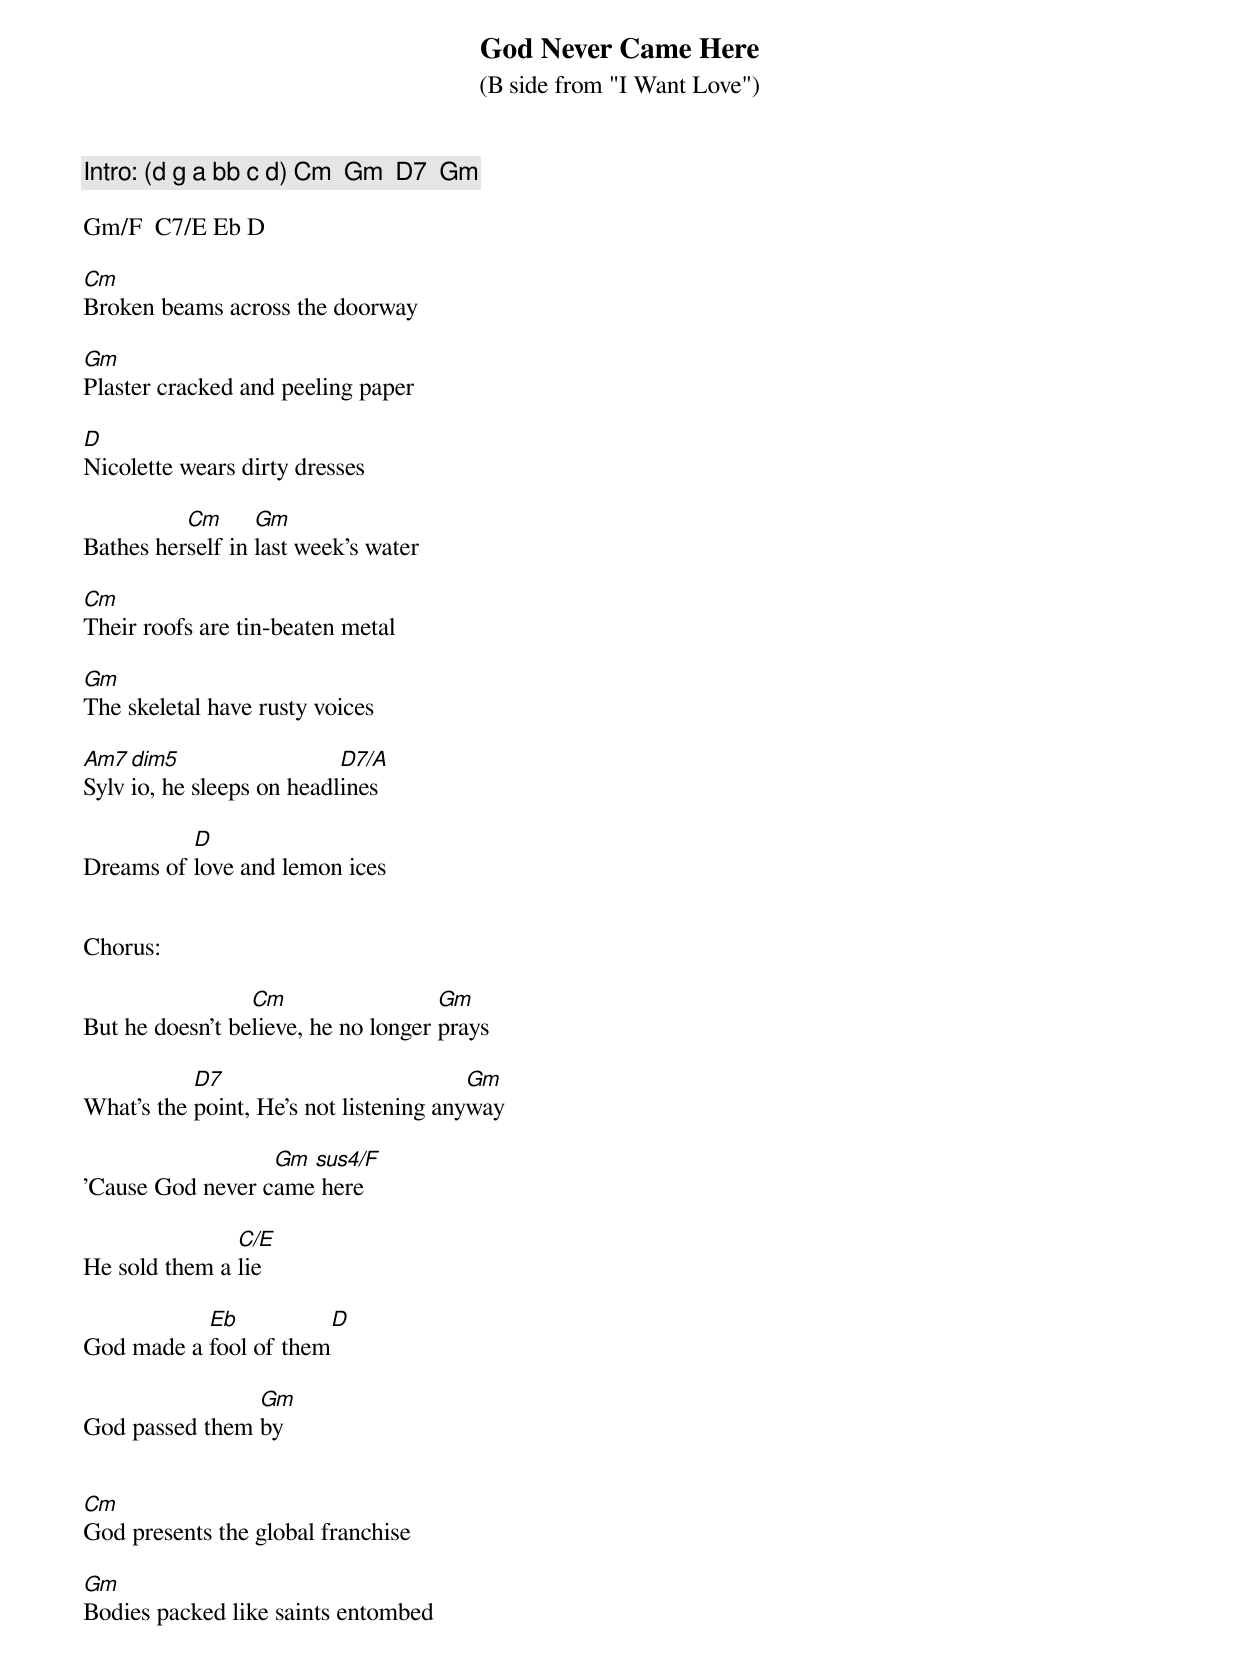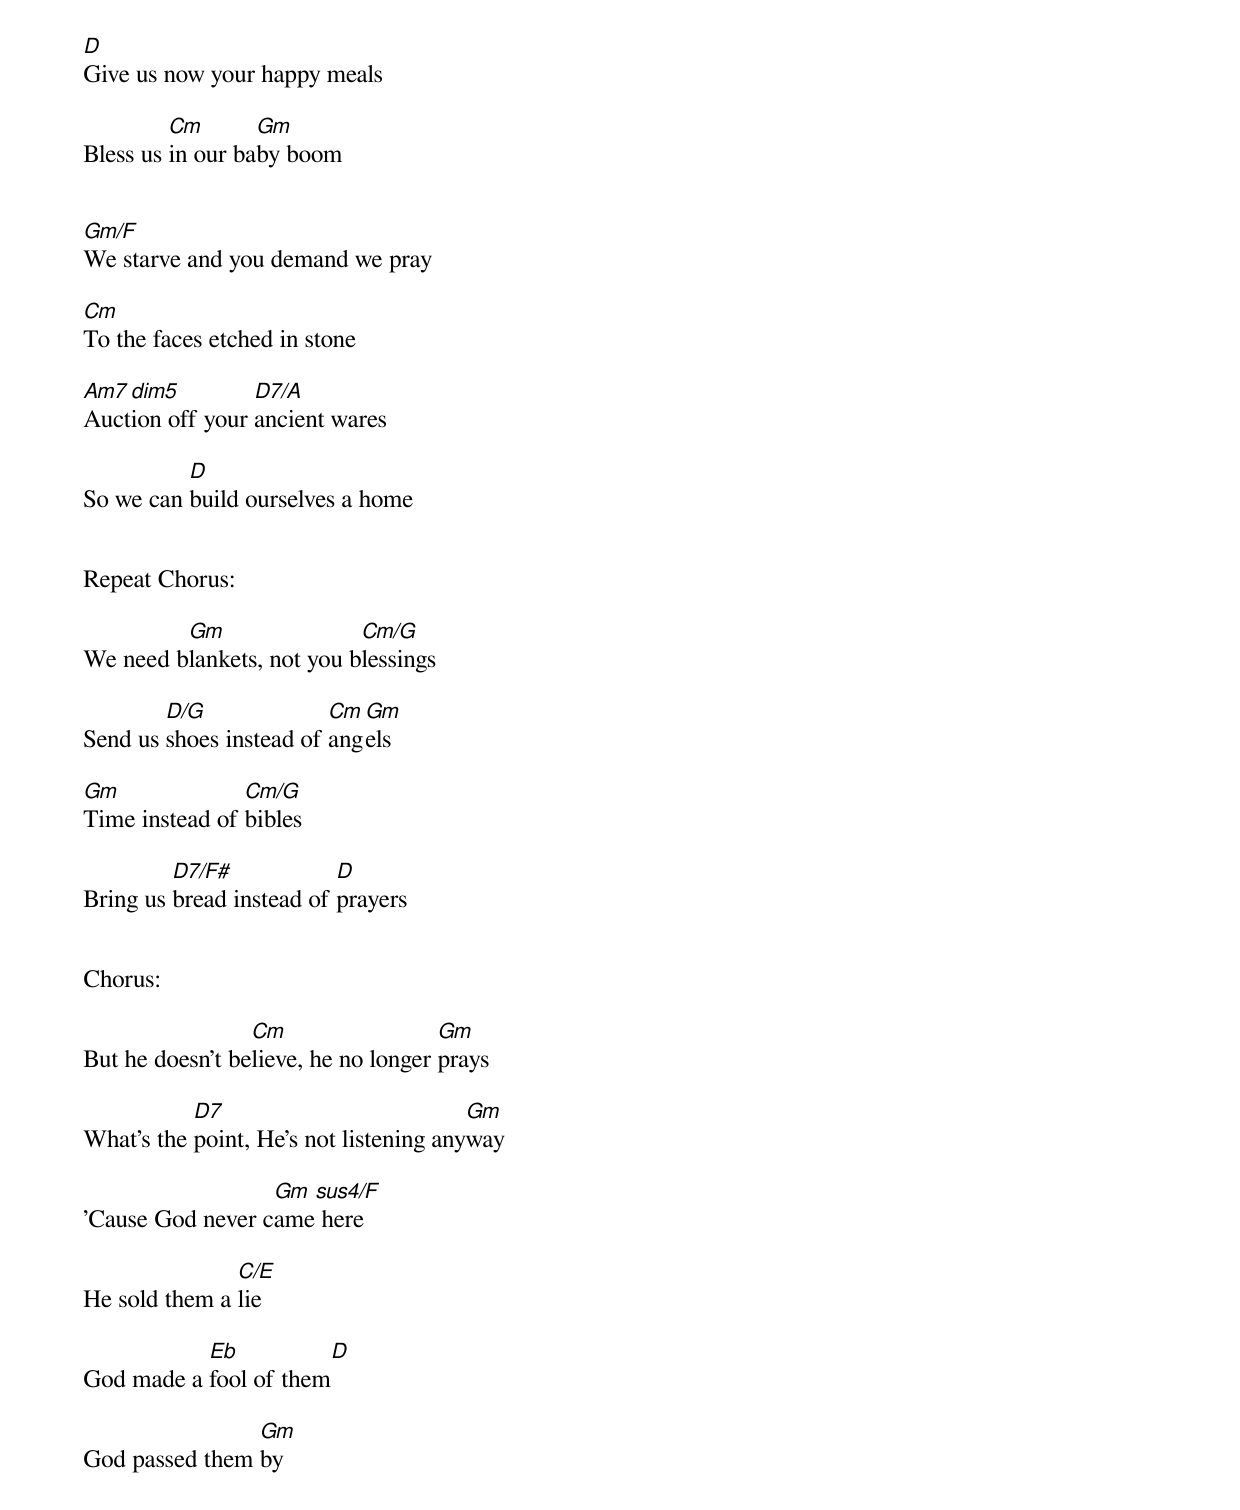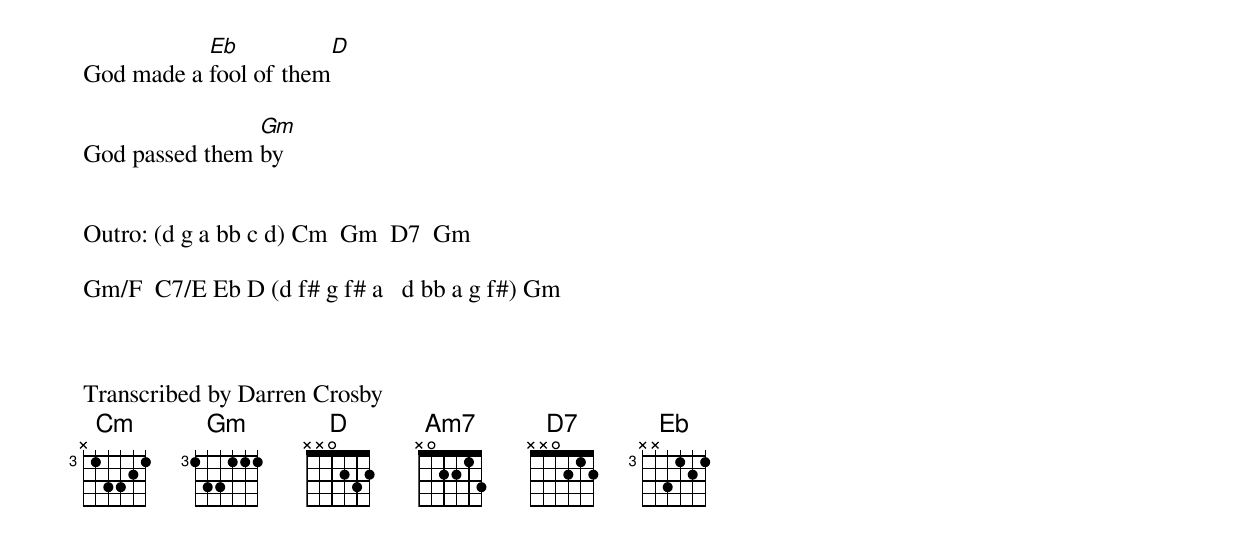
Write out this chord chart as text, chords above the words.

God Never Came Here
(B side from "I Want Love")

Intro: (d g a bb c d) Cm  Gm  D7  Gm

Gm/F  C7/E Eb D

Cm
Broken beams across the doorway

Gm
Plaster cracked and peeling paper

D
Nicolette wears dirty dresses

          Cm      Gm
Bathes herself in last week's water

Cm
Their roofs are tin-beaten metal

Gm
The skeletal have rusty voices

Am7 dim5                  D7/A
Sylvio, he sleeps on headlines

          D
Dreams of love and lemon ices


Chorus:

                 Cm                  Gm
But he doesn't believe, he no longer prays

           D7                           Gm
What's the point, He's not listening anyway

                  Gm sus4/F
'Cause God never came here

               C/E
He sold them a lie

           Eb          D
God made a fool of them

                Gm
God passed them by


Cm
God presents the global franchise

Gm
Bodies packed like saints entombed

D
Give us now your happy meals

         Cm       Gm
Bless us in our baby boom


Gm/F
We starve and you demand we pray

Cm
To the faces etched in stone

Am7 dim5         D7/A
Auction off your ancient wares

          D
So we can build ourselves a home


Repeat Chorus:

         Gm                Cm/G
We need blankets, not you blessings

        D/G              Cm Gm
Send us shoes instead of angels

Gm              Cm/G
Time instead of bibles

         D7/F#            D
Bring us bread instead of prayers


Chorus:

                 Cm                  Gm
But he doesn't believe, he no longer prays

           D7                           Gm
What's the point, He's not listening anyway

                  Gm sus4/F
'Cause God never came here

               C/E
He sold them a lie

           Eb          D
God made a fool of them

                Gm
God passed them by

           Eb          D
God made a fool of them

                Gm
God passed them by


Outro: (d g a bb c d) Cm  Gm  D7  Gm

Gm/F  C7/E Eb D (d f# g f# a   d bb a g f#) Gm



Transcribed by Darren Crosby
